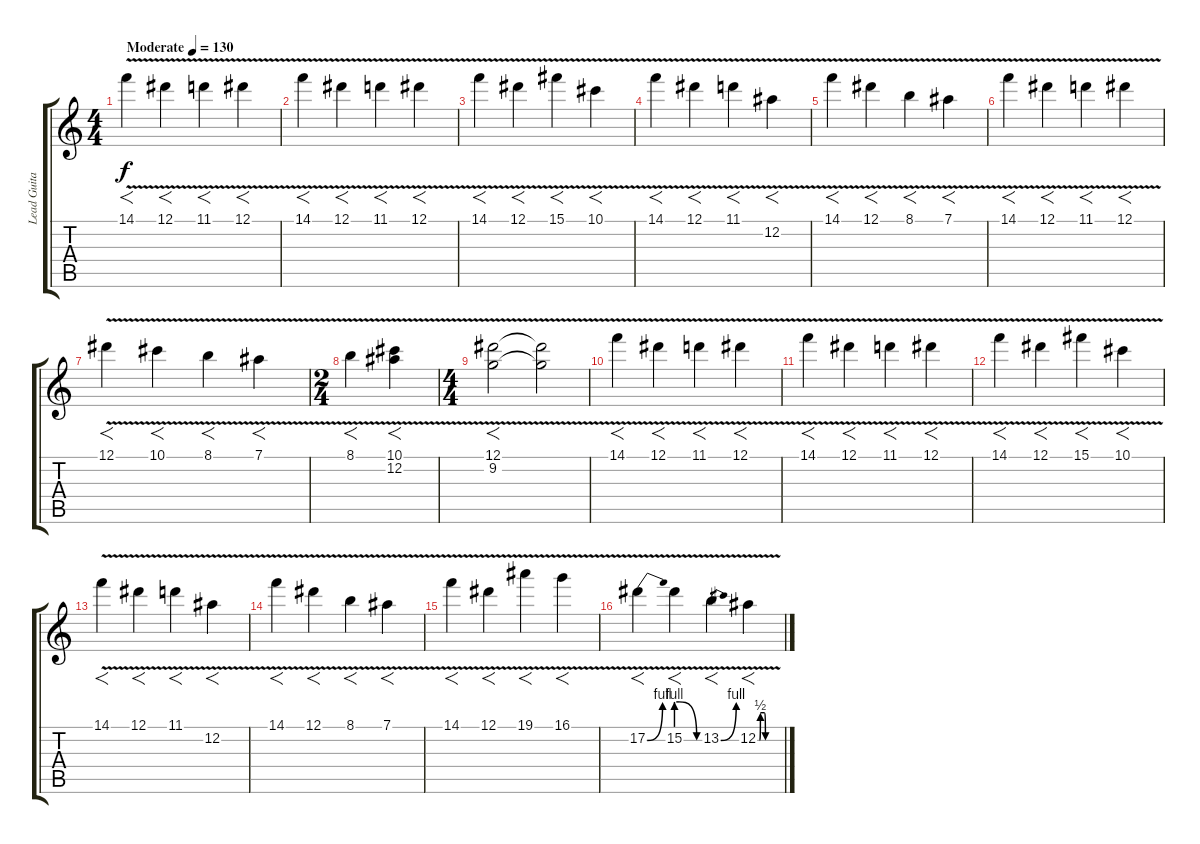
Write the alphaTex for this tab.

\track ("Lead Guitar" "Lead Guita") {instrument overdrivenguitar}
\staff {score tabs}
\tuning (Eb4 Bb3 Gb3 Db3 Ab2 Eb2) {hide}
\ts (4 4)
\tempo (130 "Moderate")
\tempo 43
\tempo (130 "Moderate")
\clef g2
\ks c
14.1{v}.4{f dy f instrument overdrivenguitar} 12.1{v}.4{f} 11.1{v}.4{f} 12.1{v}.4{f} |
14.1{v}.4{f} 12.1{v}.4{f} 11.1{v}.4{f} 12.1{v}.4{f} |
14.1{v}.4{f} 12.1{v}.4{f} 15.1{v}.4{f} 10.1{v}.4{f} |
14.1{v}.4{f} 12.1{v}.4{f} 11.1{v}.4{f} 12.2{v}.4{f} |
14.1{v}.4{f} 12.1{v}.4{f} 8.1{v}.4{f} 7.1{v}.4{f} |
14.1{v}.4{f} 12.1{v}.4{f} 11.1{v}.4{f} 12.1{v}.4{f} |
12.1{v}.4{f} 10.1{v}.4{f} 8.1{v}.4{f} 7.1{v}.4{f} |
\ts (2 4)
8.1{v}.4{f} (10.1{v} 12.2{v}).4{f} |
\ts (4 4)
(12.1{v} 9.2{v}).2{f} (12.1{t} 9.2{t}).2 |
14.1{v}.4{f} 12.1{v}.4{f} 11.1{v}.4{f} 12.1{v}.4{f} |
14.1{v}.4{f} 12.1{v}.4{f} 11.1{v}.4{f} 12.1{v}.4{f} |
14.1{v}.4{f} 12.1{v}.4{f} 15.1{v}.4{f} 10.1{v}.4{f} |
14.1{v}.4{f} 12.1{v}.4{f} 11.1{v}.4{f} 12.2{v}.4{f} |
14.1{v}.4{f} 12.1{v}.4{f} 8.1{v}.4{f} 7.1{v}.4{f} |
14.1{v}.4{f} 12.1{v}.4{f} 19.1{v}.4{f} 16.1{v}.4{f} |
17.2{be (bend 0 0 60 4) v}.4{f} 15.2{be (custom 0 4 7 4 53 0 60 0) v}.4{f} 13.2{be (bend 0 0 60 4) v}.4{f} 12.2{be (custom 0 0 5 0 7 2 17 2 20 0 60 0) v}.4{f}
